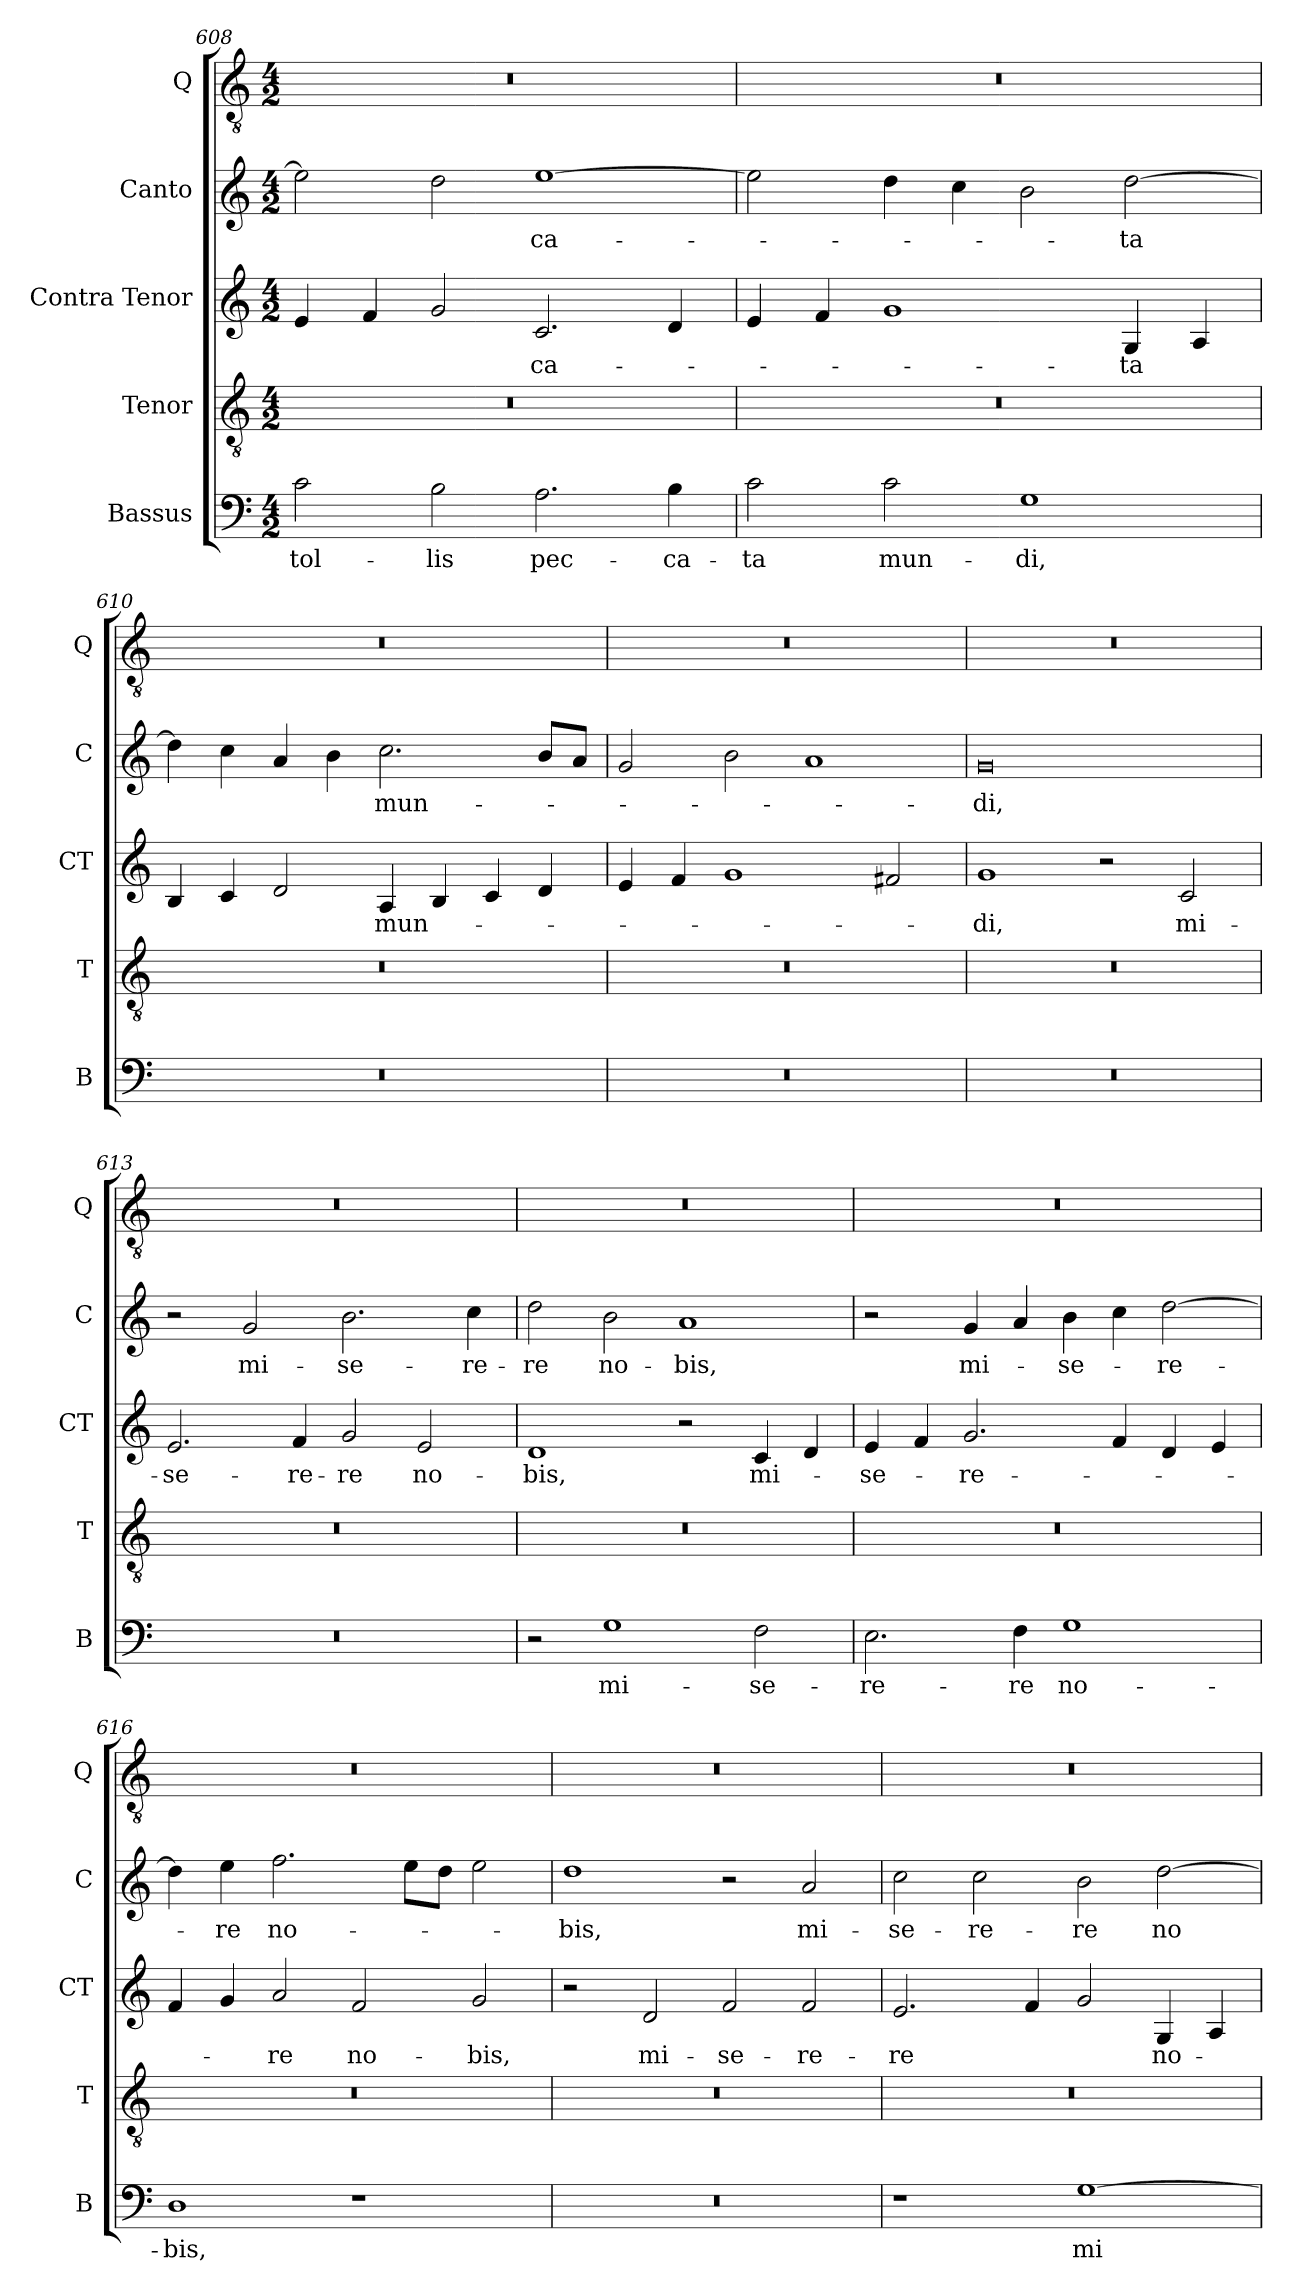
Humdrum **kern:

**kern	**text	**kern	**kern	**text	**kern	**text	**kern
*part5	*part5	*part4	*part3	*part3	*part2	*part2	*part1
*staff5	*staff5	*staff4	*staff3	*staff3	*staff2	*staff2	*staff1
*I"Bassus	*	*I"Tenor	*I"Contra Tenor	*	*I"Canto	*	*I"Q
*I'B	*	*I'T	*I'CT	*	*I'C	*	*I'Q
*clefF4	*	*clefGv2	*clefG2	*	*clefG2	*	*clefGv2
*k[]	*	*k[]	*k[]	*	*k[]	*	*k[]
*C:	*	*C:	*C:	*	*C:	*	*C:
*M4/2	*	*M4/2	*M4/2	*	*M4/2	*	*M4/2
=608	=608	=608	=608	=608	=608	=608	=608
!	!LO:LY:b	!	!	!	!	!	!
2c\	tol-	0r	4e/	.	2ee\]	.	0r
.	.	.	4f/	.	.	.	.
!	!LO:LY:b	!	!	!	!	!	!
2B\	-lis	.	2g/	.	2dd\	.	.
!	!LO:LY:b	!	!	!	!	!	!
!	!	!	!	!LO:LY:b	!	!	!
!	!	!	!	!	!	!LO:LY:b	!
2.A\	pec-	.	2.c/	-ca-	[1ee	-ca-	.
!	!LO:LY:b	!	!	!	!	!	!
4B\	-ca-	.	4d/	.	.	.	.
=609	=609	=609	=609	=609	=609	=609	=609
!	!LO:LY:b	!	!	!	!	!	!
2c\	-ta	0r	4e/	.	2ee\]	.	0r
.	.	.	4f/	.	.	.	.
!	!LO:LY:b	!	!	!	!	!	!
2c\	mun-	.	1g	.	4dd\	.	.
.	.	.	.	.	4cc\	.	.
!	!LO:LY:b	!	!	!	!	!	!
1G	-di,	.	.	.	2b\	.	.
!	!	!	!	!LO:LY:b	!	!	!
!	!	!	!	!	!	!LO:LY:b	!
.	.	.	4G/	-ta	[2dd\	-ta	.
.	.	.	4A/	.	.	.	.
=610	=610	=610	=610	=610	=610	=610	=610
0r	.	0r	4B/	.	4dd\]	.	0r
.	.	.	4c/	.	4cc\	.	.
.	.	.	2d/	.	4a/	.	.
.	.	.	.	.	4b\	.	.
!	!	!	!	!LO:LY:b	!	!	!
!	!	!	!	!	!	!LO:LY:b	!
.	.	.	4A/	mun-	2.cc\	mun-	.
.	.	.	4B/	.	.	.	.
.	.	.	4c/	.	.	.	.
.	.	.	4d/	.	8b/L	.	.
.	.	.	.	.	8a/J	.	.
!!LO:LB:g=z
=611	=611	=611	=611	=611	=611	=611	=611
0r	.	0r	4e/	.	2g/	.	0r
.	.	.	4f/	.	.	.	.
.	.	.	1g	.	2b\	.	.
.	.	.	.	.	1a	.	.
.	.	.	2f#X/	.	.	.	.
=612	=612	=612	=612	=612	=612	=612	=612
!	!	!	!	!LO:LY:b	!	!	!
!	!	!	!	!	!	!LO:LY:b	!
0r	.	0r	1g	-di,	0g	-di,	0r
.	.	.	2r	.	.	.	.
!	!	!	!	!LO:LY:b	!	!	!
.	.	.	2c/	mi-	.	.	.
=613	=613	=613	=613	=613	=613	=613	=613
!	!	!	!	!LO:LY:b	!	!	!
0r	.	0r	2.e/	-se-	2r	.	0r
!	!	!	!	!	!	!LO:LY:b	!
.	.	.	.	.	2g/	mi-	.
!	!	!	!	!LO:LY:b	!	!	!
.	.	.	4f/	-re-	.	.	.
!	!	!	!	!LO:LY:b	!	!	!
!	!	!	!	!	!	!LO:LY:b	!
.	.	.	2g/	-re	2.b\	-se-	.
!	!	!	!	!LO:LY:b	!	!	!
.	.	.	2e/	no-	.	.	.
!	!	!	!	!	!	!LO:LY:b	!
.	.	.	.	.	4cc\	-re-	.
=614	=614	=614	=614	=614	=614	=614	=614
!	!	!	!	!LO:LY:b	!	!	!
!	!	!	!	!	!	!LO:LY:b	!
2r	.	0r	1d	-bis,	2dd\	-re	0r
!	!LO:LY:b	!	!	!	!	!	!
!	!	!	!	!	!	!LO:LY:b	!
1G	mi-	.	.	.	2b\	no-	.
!	!	!	!	!	!	!LO:LY:b	!
.	.	.	2r	.	1a	-bis,	.
!	!LO:LY:b	!	!	!	!	!	!
!	!	!	!	!LO:LY:b	!	!	!
2F\	-se-	.	4c/	mi-	.	.	.
.	.	.	4d/	.	.	.	.
=615	=615	=615	=615	=615	=615	=615	=615
!	!LO:LY:b	!	!	!	!	!	!
!	!	!	!	!LO:LY:b	!	!	!
2.E\	-re-	0r	4e/	-se-	2r	.	0r
.	.	.	4f/	.	.	.	.
!	!	!	!	!LO:LY:b	!	!	!
!	!	!	!	!	!	!LO:LY:b	!
.	.	.	2.g/	-re-	4g/	mi-	.
!	!LO:LY:b	!	!	!	!	!	!
4F\	-re	.	.	.	4a/	.	.
!	!LO:LY:b	!	!	!	!	!	!
!	!	!	!	!	!	!LO:LY:b	!
1G	no-	.	.	.	4b\	-se-	.
.	.	.	4f/	.	4cc\	.	.
!	!	!	!	!	!	!LO:LY:b	!
.	.	.	4d/	.	[2dd\	-re-	.
.	.	.	4e/	.	.	.	.
!!LO:LB:g=z
=616	=616	=616	=616	=616	=616	=616	=616
!	!LO:LY:b	!	!	!	!	!	!
1D	-bis,	0r	4f/	.	4dd\]	.	0r
!	!	!	!	!	!	!LO:LY:b	!
.	.	.	4g/	.	4ee\	-re	.
!	!	!	!	!LO:LY:b	!	!	!
!	!	!	!	!	!	!LO:LY:b	!
.	.	.	2a/	-re	2.ff\	no-	.
!	!	!	!	!LO:LY:b	!	!	!
1r	.	.	2f/	no-	.	.	.
.	.	.	.	.	8ee\L	.	.
.	.	.	.	.	8dd\J	.	.
!	!	!	!	!LO:LY:b	!	!	!
.	.	.	2g/	-bis,	2ee\	.	.
=617	=617	=617	=617	=617	=617	=617	=617
!	!	!	!	!	!	!LO:LY:b	!
0r	.	0r	2r	.	1dd	-bis,	0r
!	!	!	!	!LO:LY:b	!	!	!
.	.	.	2d/	mi-	.	.	.
!	!	!	!	!LO:LY:b	!	!	!
.	.	.	2f/	-se-	2r	.	.
!	!	!	!	!LO:LY:b	!	!	!
!	!	!	!	!	!	!LO:LY:b	!
.	.	.	2f/	-re-	2a/	mi-	.
=618	=618	=618	=618	=618	=618	=618	=618
!	!	!	!	!LO:LY:b	!	!	!
!	!	!	!	!	!	!LO:LY:b	!
1r	.	0r	2.e/	-re	2cc\	-se-	0r
!	!	!	!	!	!	!LO:LY:b	!
.	.	.	.	.	2cc\	-re-	.
.	.	.	4f/	.	.	.	.
!	!LO:LY:b	!	!	!	!	!	!
!	!	!	!	!	!	!LO:LY:b	!
[1G	mi-	.	2g/	.	2b\	-re	.
!	!	!	!	!LO:LY:b	!	!	!
!	!	!	!	!	!	!LO:LY:b	!
.	.	.	4G/	no-	[2dd\	no-	.
.	.	.	4A/	.	.	.	.
=	=	=	=	=	=	=	=
*-	*-	*-	*-	*-	*-	*-	*-
